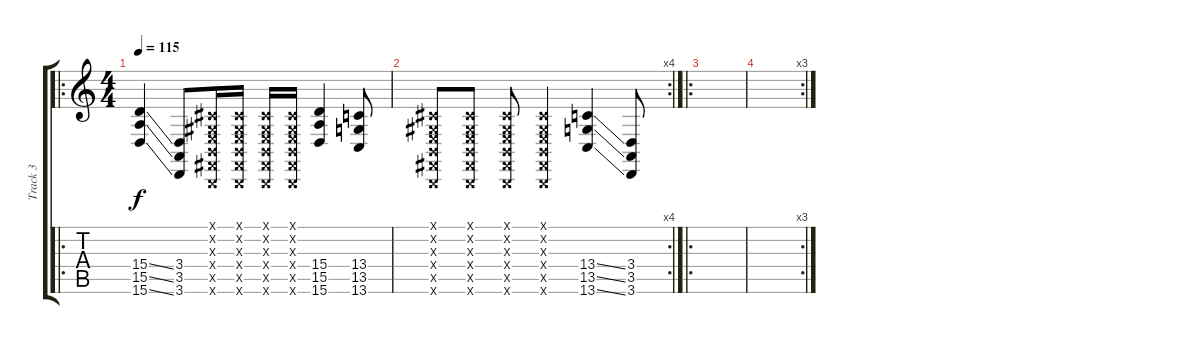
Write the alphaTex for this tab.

\track ("Track 3" "Track 3") {instrument lead1square}
\staff {score tabs}
\tuning (Db4 Ab3 E3 B2 Gb2 B1) {hide}
\ro
\ts (4 4)
\tempo 115
\clef g2
\ks c
(15.4{ss} 15.5{ss} 15.6{ss}).4{dy f} (3.4 3.5 3.6).8 (0.1{x} 0.2{x} 0.3{x} 0.4{x} 0.5{x} 0.6{x}).16{balance 16} (0.1{x} 0.2{x} 0.3{x} 0.4{x} 0.5{x} 0.6{x}).16{balance 12} (0.1{x} 0.2{x} 0.3{x} 0.4{x} 0.5{x} 0.6{x}).16{balance 6} (0.1{x} 0.2{x} 0.3{x} 0.4{x} 0.5{x} 0.6{x}).16{balance 2} (15.4 15.5 15.6).4{balance 8} (13.4 13.5 13.6).8 |
\rc 4
(0.1{x} 0.2{x} 0.3{x} 0.4{x} 0.5{x} 0.6{x}).8 (0.1{x} 0.2{x} 0.3{x} 0.4{x} 0.5{x} 0.6{x}).8 (0.1{x} 0.2{x} 0.3{x} 0.4{x} 0.5{x} 0.6{x}).8 (0.1{x} 0.2{x} 0.3{x} 0.4{x} 0.5{x} 0.6{x}).4 (13.4{ss} 13.5{ss} 13.6{ss}).4 (3.4 3.5 3.6).8 |
\ro
|
\rc 3
